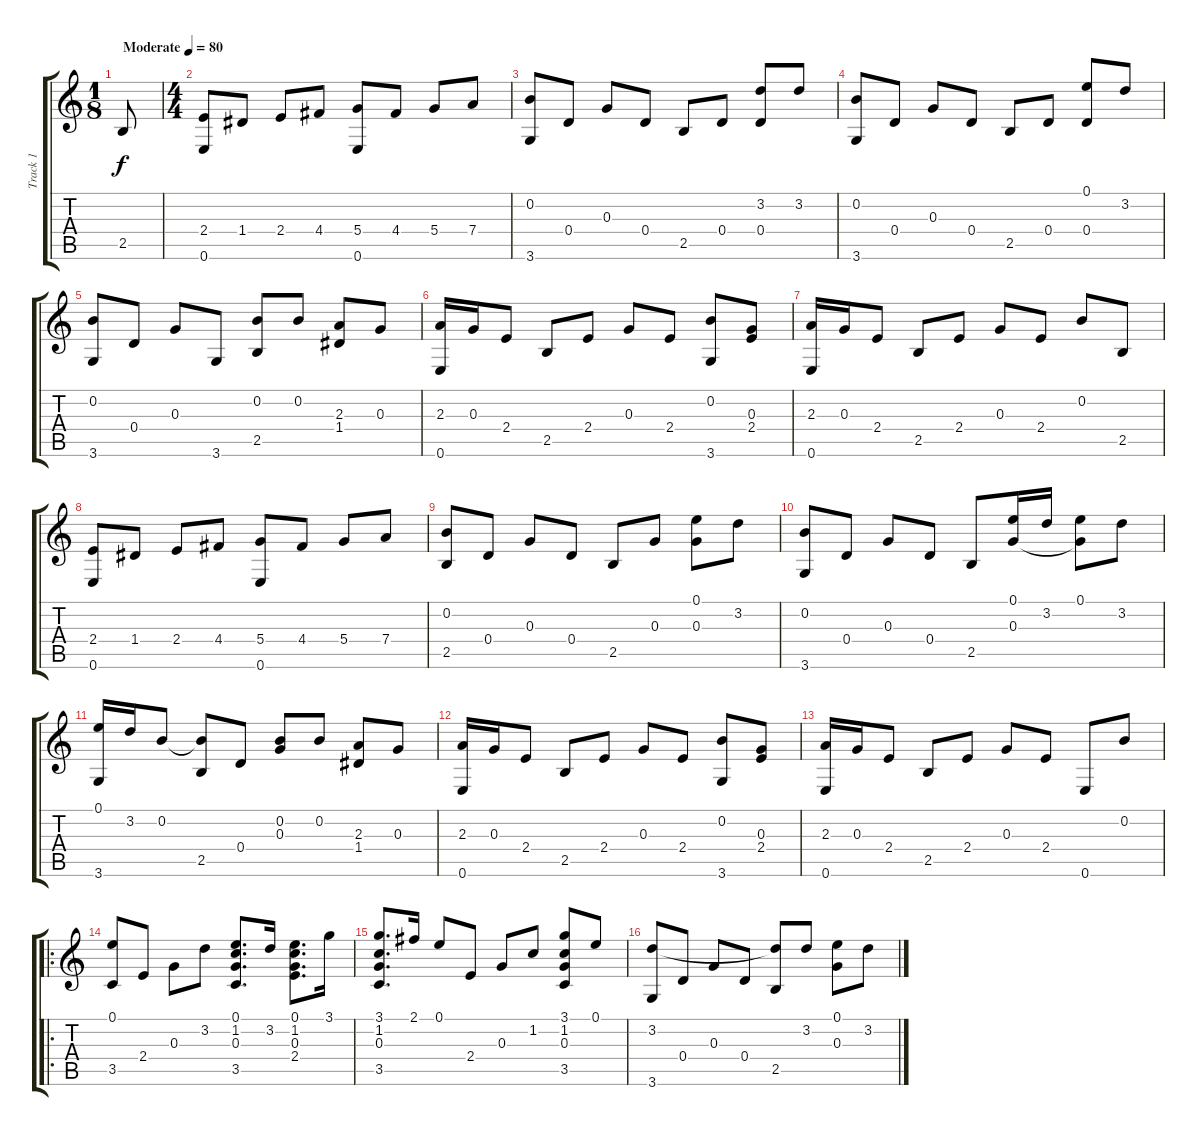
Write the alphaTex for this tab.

\track ("Track 1" "Track 1") {instrument acousticguitarsteel}
\staff {score tabs}
\tuning (E4 B3 G3 D3 A2 E2) {hide}
\ts (1 8)
\tempo (80 "Moderate")
\clef g2
\ks c
2.5.8{dy f instrument acousticguitarsteel} |
\ts (4 4)
(2.4 0.6).8 1.4.8 2.4.8 4.4.8 (5.4 0.6).8 4.4.8 5.4.8 7.4.8 |
(0.2 3.6).8 0.4.8 0.3.8 0.4.8 2.5.8 0.4.8 (3.2 0.4).8 3.2.8 |
(0.2 3.6).8 0.4.8 0.3.8 0.4.8 2.5.8 0.4.8 (0.1 0.4).8 3.2.8 |
(0.2 3.6).8 0.4.8 0.3.8 3.6.8 (0.2 2.5).8 0.2.8 (2.3 1.4).8 0.3.8 |
(2.3 0.6).16 0.3.16 2.4.8 2.5.8 2.4.8 0.3.8 2.4.8 (0.2 3.6).8 (0.3 2.4).8 |
(2.3 0.6).16 0.3.16 2.4.8 2.5.8 2.4.8 0.3.8 2.4.8 0.2.8 2.5.8 |
(2.4 0.6).8 1.4.8 2.4.8 4.4.8 (5.4 0.6).8 4.4.8 5.4.8 7.4.8 |
(0.2 2.5).8 0.4.8 0.3.8 0.4.8 2.5.8 0.3.8 (0.1 0.3).8 3.2.8 |
(0.2 3.6).8 0.4.8 0.3.8 0.4.8 2.5.8 (0.1 0.3).16 3.2.16 (0.1 0.3{t}).8 3.2.8 |
(0.1 3.6).16 3.2.16 0.2.8 (0.2{t} 2.5).8 0.4.8 (0.2 0.3).8 0.2.8 (2.3 1.4).8 0.3.8 |
(2.3 0.6).16 0.3.16 2.4.8 2.5.8 2.4.8 0.3.8 2.4.8 (0.2 3.6).8 (0.3 2.4).8 |
(2.3 0.6).16 0.3.16 2.4.8 2.5.8 2.4.8 0.3.8 2.4.8 0.6.8 0.2.8 |
\ro
(0.1 3.5).8 2.4.8 0.3.8 3.2.8 (0.1 1.2 0.3 3.5).8{d} 3.2.16 (0.1 1.2 0.3 2.4).8{d} 3.1.16 |
(3.1 1.2 0.3 3.5).8{d} 2.1.16 0.1.8 2.4.8 0.3.8 1.2.8 (3.1 1.2 0.3 3.5).8 0.1.8 |
(3.2 3.6).8 0.4.8 0.3.8 0.4.8 (3.2{t} 2.5).8 3.2.8 (0.1 0.3).8 3.2.8
